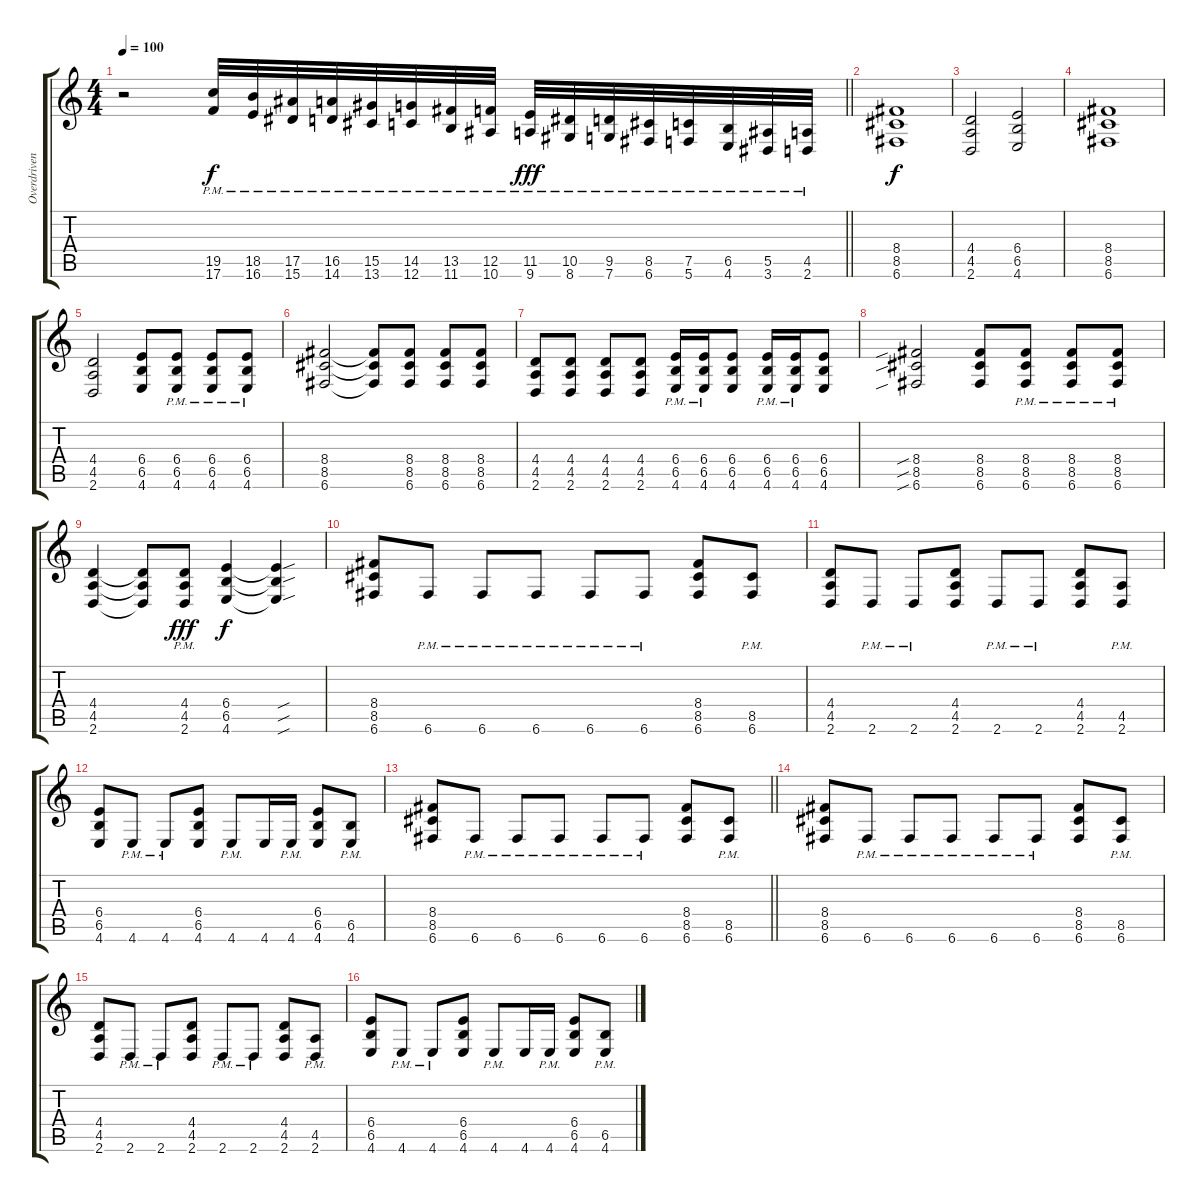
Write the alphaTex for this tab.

\track ("Overdriven Guitar 2" "Overdriven") {instrument overdrivenguitar}
\staff {score tabs}
\tuning (C4 G3 Eb3 Bb2 F2 C2) {hide}
\ts (4 4)
\tempo 100
\clef g2
\barLineRight lightlight
\ks c
r.2{dy f} (19.5{pm} 17.6{pm}).32 (18.5{pm} 16.6{pm}).32 (17.5{pm} 15.6{pm}).32 (16.5{pm} 14.6{pm}).32 (15.5{pm} 13.6{pm}).32 (14.5{pm} 12.6{pm}).32 (13.5{pm} 11.6{pm}).32 (12.5{pm} 10.6{pm}).32 (11.5{pm} 9.6{pm}).32{dy fff} (10.5{pm} 8.6{pm}).32 (9.5{pm} 7.6{pm}).32 (8.5{pm} 6.6{pm}).32 (7.5{pm} 5.6{pm}).32 (6.5{pm} 4.6{pm}).32 (5.5{pm} 3.6{pm}).32 (4.5{pm} 2.6{pm}).32 |
(8.4 8.5 6.6).1{dy f} |
(4.4 4.5 2.6).2 (6.4 6.5 4.6).2 |
(8.4 8.5 6.6).1 |
(4.4 4.5 2.6).2 (6.4 6.5 4.6).8 (6.4{pm} 6.5{pm} 4.6{pm}).8 (6.4{pm} 6.5{pm} 4.6{pm}).8 (6.4{pm} 6.5{pm} 4.6{pm}).8 |
(8.4 8.5 6.6).2 (8.4{t} 8.5{t} 6.6{t}).8 (8.4 8.5 6.6).8 (8.4 8.5 6.6).8 (8.4 8.5 6.6).8 |
(4.4 4.5 2.6).8 (4.4 4.5 2.6).8 (4.4 4.5 2.6).8 (4.4 4.5 2.6).8 (6.4{pm} 6.5{pm} 4.6{pm}).16 (6.4{pm} 6.5{pm} 4.6{pm}).16 (6.4 6.5 4.6).8 (6.4{pm} 6.5{pm} 4.6{pm}).16 (6.4{pm} 6.5{pm} 4.6{pm}).16 (6.4 6.5 4.6).8 |
(8.4{sib} 8.5{sib} 6.6{sib}).2 (8.4 8.5 6.6).8 (8.4{pm} 8.5{pm} 6.6{pm}).8 (8.4{pm} 8.5{pm} 6.6{pm}).8 (8.4{pm} 8.5{pm} 6.6{pm}).8 |
(4.4 4.5 2.6).4 (4.4{t} 4.5{t} 2.6{t}).8 (4.4{pm} 4.5{pm} 2.6{pm}).8{dy fff} (6.4 6.5 4.6).4{dy f} (6.4{sou t} 6.5{sou t} 4.6{sou t}).4 |
(8.4 8.5 6.6).8 6.6{pm}.8 6.6{pm}.8 6.6{pm}.8 6.6{pm}.8 6.6{pm}.8 (8.4 8.5 6.6).8 (8.5{pm} 6.6{pm}).8 |
(4.4 4.5 2.6).8 2.6{pm}.8 2.6{pm}.8 (4.4 4.5 2.6).8 2.6{pm}.8 2.6{pm}.8 (4.4 4.5 2.6).8 (4.5{pm} 2.6{pm}).8 |
(6.4 6.5 4.6).8 4.6{pm}.8 4.6{pm}.8 (6.4 6.5 4.6).8 4.6{pm}.8 4.6.16 4.6{pm}.16 (6.4 6.5 4.6).8 (6.5{pm} 4.6{pm}).8 |
\barLineRight lightlight
(8.4 8.5 6.6).8 6.6{pm}.8 6.6{pm}.8 6.6{pm}.8 6.6{pm}.8 6.6{pm}.8 (8.4 8.5 6.6).8 (8.5{pm} 6.6{pm}).8 |
(8.4 8.5 6.6).8 6.6{pm}.8 6.6{pm}.8 6.6{pm}.8 6.6{pm}.8 6.6{pm}.8 (8.4 8.5 6.6).8 (8.5{pm} 6.6{pm}).8 |
(4.4 4.5 2.6).8 2.6{pm}.8 2.6{pm}.8 (4.4 4.5 2.6).8 2.6{pm}.8 2.6{pm}.8 (4.4 4.5 2.6).8 (4.5{pm} 2.6{pm}).8 |
(6.4 6.5 4.6).8 4.6{pm}.8 4.6{pm}.8 (6.4 6.5 4.6).8 4.6{pm}.8 4.6.16 4.6{pm}.16 (6.4 6.5 4.6).8 (6.5{pm} 4.6{pm}).8
